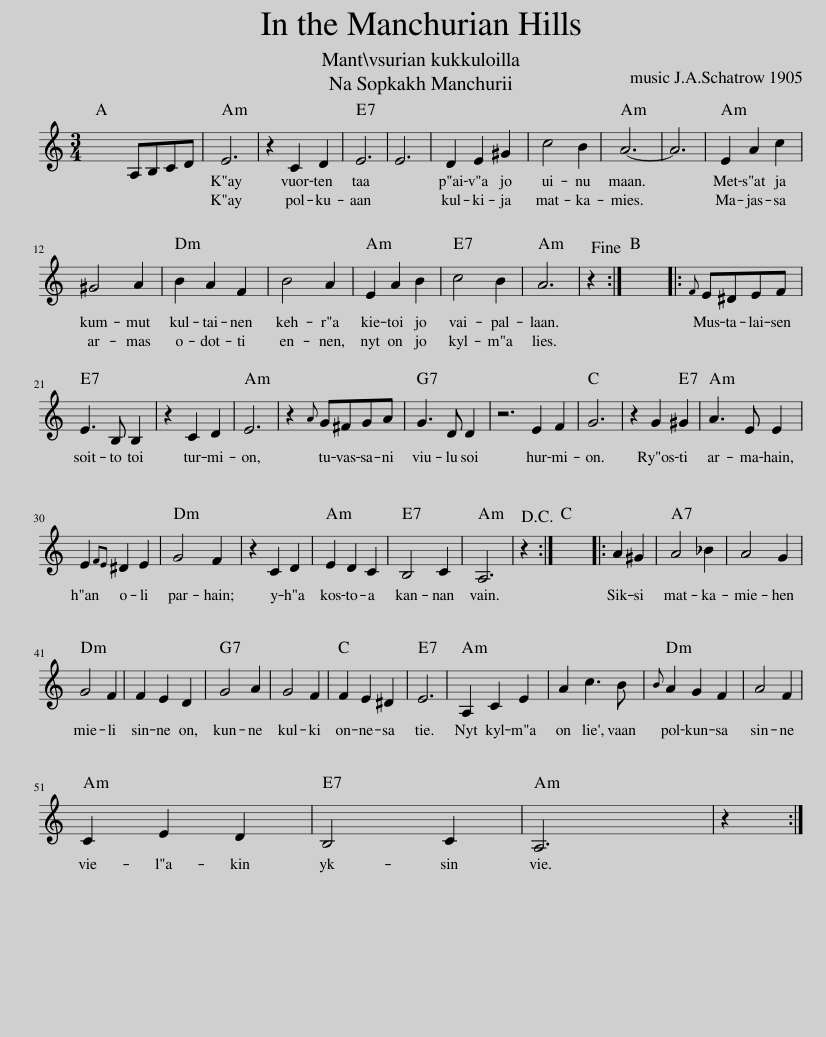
X:1
L:1/8
M:3/4
I:linebreak $
K:C
V:1 treble
V:1
 x6 | A,B,CD | E6 | z2 C2 D2 | E6 | %5
 E6 | D2 E2 ^G2 | c4 B2 | A6- | A6 | %10
 E2 A2 c2 |$ ^G4 A2 | B2 A2 F2 | B4 A2 | E2 A2 B2 | %15
 c4 B2 | A6 | z2!fine! :| x6 |:{F} E^DEF |$ %20
 E3 B, B,2 | z2 C2 D2 | E6 | z2{A} G^FGA | G3 D D2 | %25
 z6 E2 F2 | G6 | z2 G2 ^G2 | A3 E E2 |$ E2{FE} ^D2 E2 | %30
 G4 F2 | z2 C2 D2 | E2 D2 C2 | B,4 C2 | A,6 | %35
 z2!D.C.! :| x6 |: A2 ^G2 | A4 _B2 | A4 G2 |$ %40
 G4 F2 | F2 E2 D2 | G4 A2 | G4 F2 | F2 E2 ^D2 | %45
 E6 | A,2 C2 E2 | A2 c3 B |{B} A2 G2 F2 | A4 F2 |$ %50
 C2 E2 D2 | B,4 C2 | A,6 | z2 :| %54
